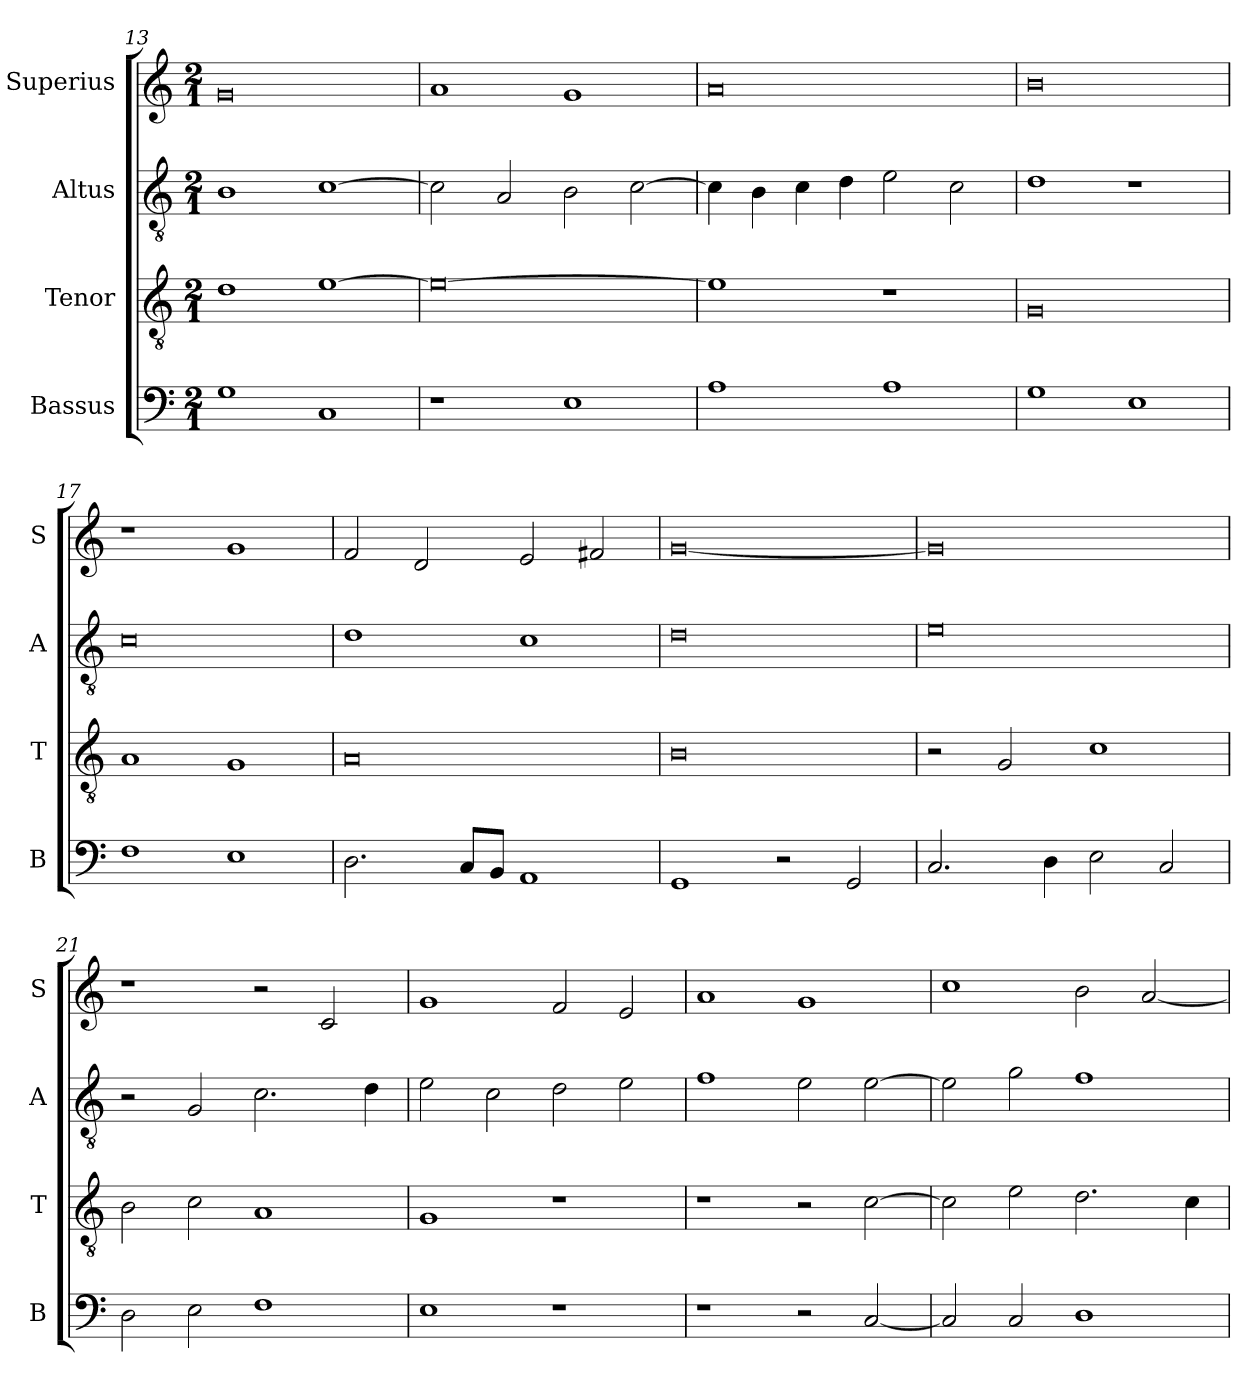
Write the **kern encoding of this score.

**kern	**kern	**kern	**kern
*part4	*part3	*part2	*part1
*staff4	*staff3	*staff2	*staff1
*I"Bassus	*I"Tenor	*I"Altus	*I"Superius
*I'B	*I'T	*I'A	*I'S
*clefF4	*clefGv2	*clefGv2	*clefG2
*k[]	*k[]	*k[]	*k[]
*C:	*C:	*C:	*C:
*M2/1	*M2/1	*M2/1	*M2/1
=13	=13	=13	=13
1G	1d	1B	0g
1C	[1e	[1c	.
=14	=14	=14	=14
1r	0e_	2c]	1a
.	.	2A	.
1E	.	2B	1g
.	.	[2c	.
=15	=15	=15	=15
1A	1e]	4c]	0a
.	.	4B	.
.	.	4c	.
.	.	4d	.
1A	1r	2e	.
.	.	2c	.
=16	=16	=16	=16
1G	0G	1d	0b
1E	.	1r	.
=17	=17	=17	=17
1F	1A	0c	1r
1E	1G	.	1g
=18	=18	=18	=18
2.D	0A	1d	2f
.	.	.	2d
8CL	.	.	.
8BBJ	.	.	.
1AA	.	1c	2e
.	.	.	2f#X
=19	=19	=19	=19
1GG	0B	0d	[0g
2r	.	.	.
2GG	.	.	.
=20	=20	=20	=20
2.C	2r	0e	0g]
.	2G	.	.
4D	.	.	.
2E	1c	.	.
2C	.	.	.
=21	=21	=21	=21
2D	2B	2r	1r
2E	2c	2G	.
1F	1A	2.c	2r
.	.	.	2c
.	.	4d	.
=22	=22	=22	=22
1E	1G	2e	1g
.	.	2c	.
1r	1r	2d	2f
.	.	2e	2e
=23	=23	=23	=23
1r	1r	1f	1a
2r	2r	2e	1g
[2C	[2c	[2e	.
=24	=24	=24	=24
2C]	2c]	2e]	1cc
2C	2e	2g	.
1D	2.d	1f	2b
.	.	.	[2a
.	4c	.	.
=	=	=	=
*-	*-	*-	*-
